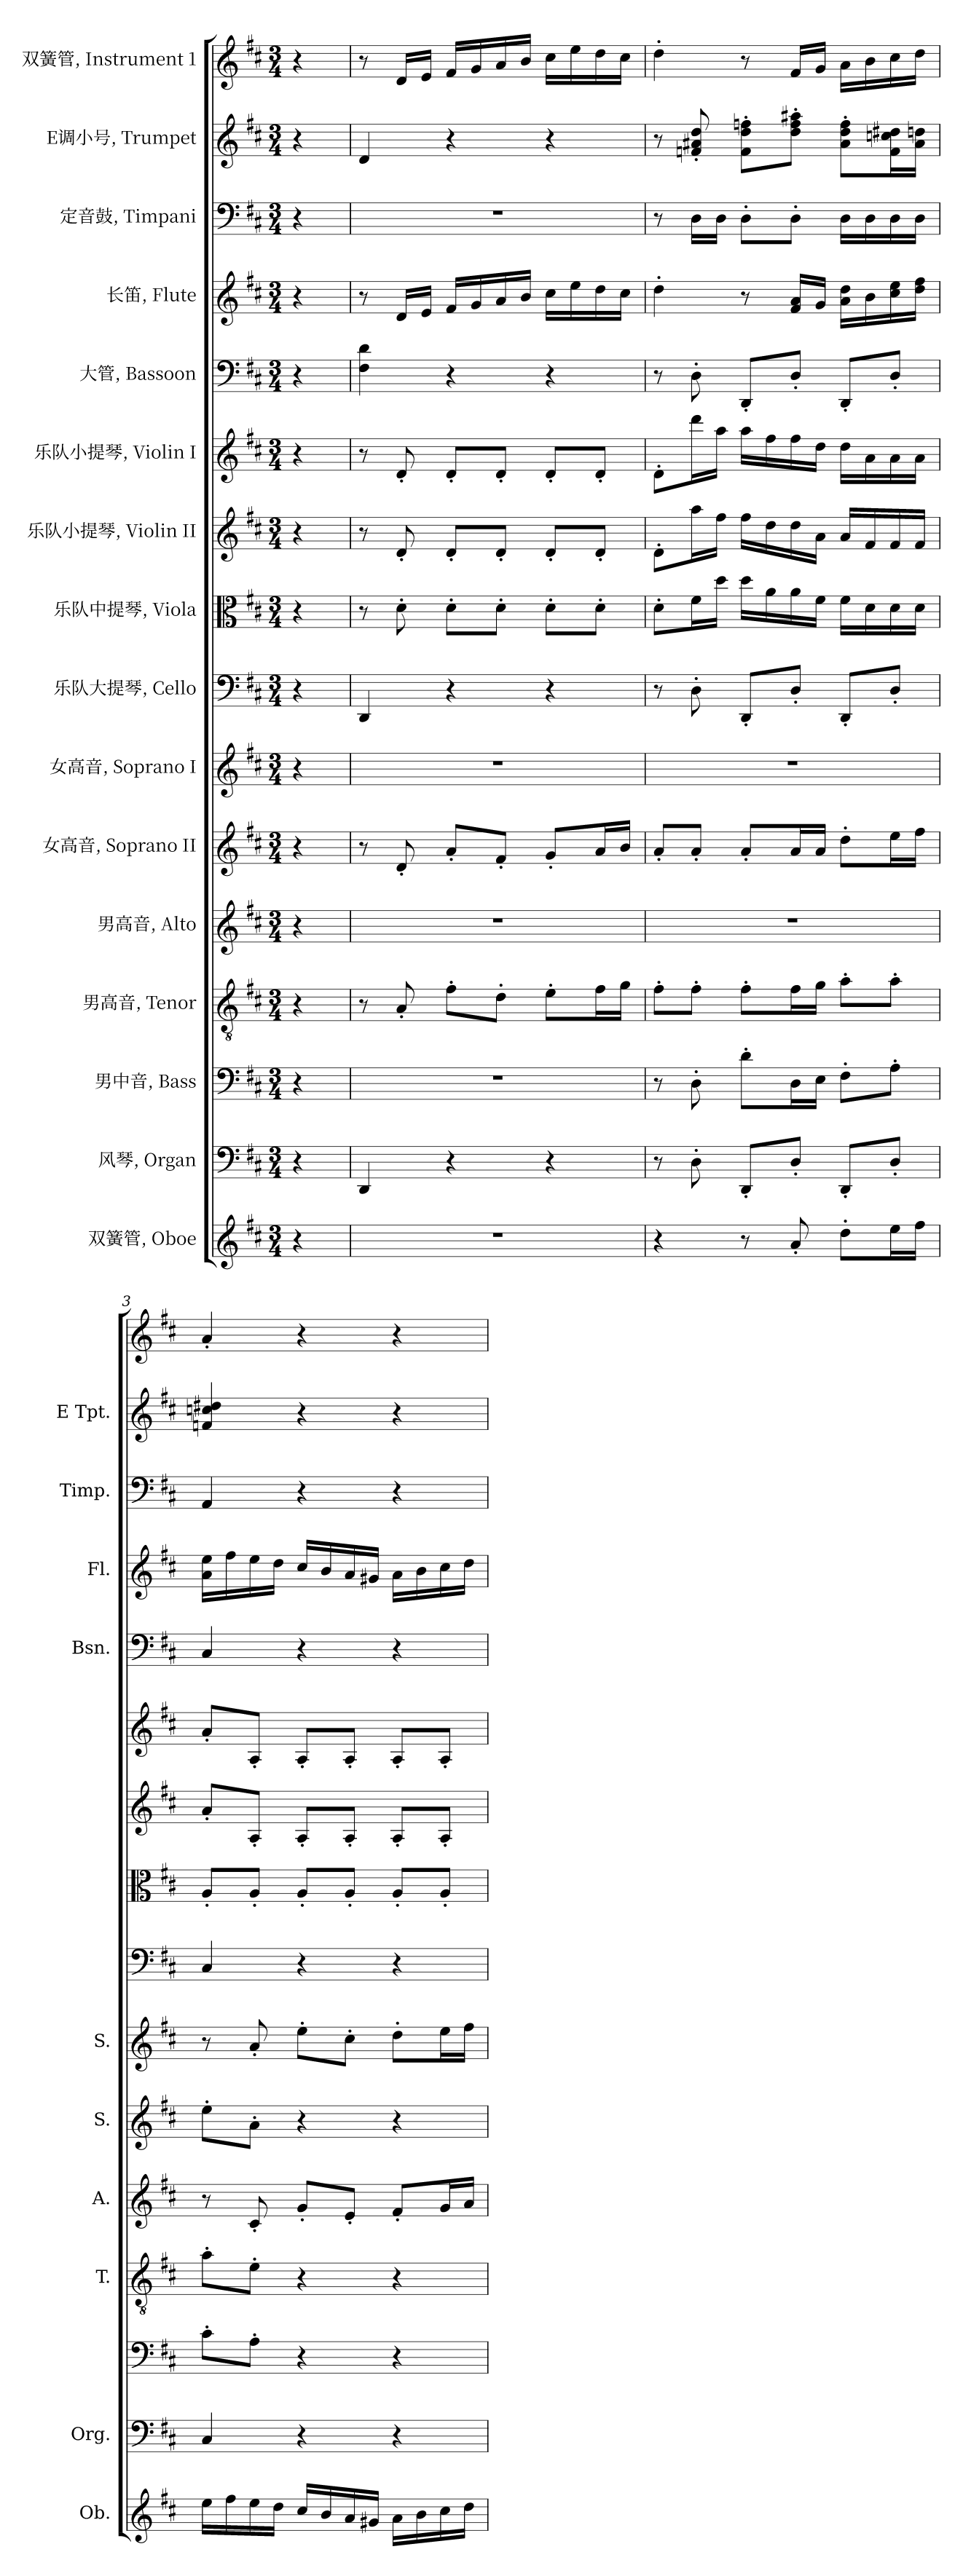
**kern	**kern	**kern	**kern	**kern	**kern	**kern	**kern	**kern	**kern	**kern	**kern	**kern	**kern	**kern	**kern
*part16	*part15	*part14	*part13	*part12	*part11	*part10	*part9	*part8	*part7	*part6	*part5	*part4	*part3	*part2	*part1
*staff16	*staff15	*staff14	*staff13	*staff12	*staff11	*staff10	*staff9	*staff8	*staff7	*staff6	*staff5	*staff4	*staff3	*staff2	*staff1
*I"双簧管, Oboe	*I"风琴, Organ	*I"男中音, Bass	*I"男高音, Tenor	*I"男高音, Alto	*I"女高音, Soprano II	*I"女高音, Soprano I	*I"乐队大提琴, Cello	*I"乐队中提琴, Viola	*I"乐队小提琴, Violin II	*I"乐队小提琴, Violin I	*I"大管, Bassoon	*I"长笛, Flute	*I"定音鼓, Timpani	*I"E调小号, Trumpet	*I"双簧管, Instrument  1
*I'Ob.	*I'Org.	*	*I'T.	*I'A.	*I'S.	*I'S.	*	*	*	*	*I'Bsn.	*I'Fl.	*I'Timp.	*I'E Tpt.	*
*clefG2	*clefF4	*clefF4	*clefGv2	*clefG2	*clefG2	*clefG2	*clefF4	*clefC3	*clefG2	*clefG2	*clefF4	*clefG2	*clefF4	*clefG2	*clefG2
*	*	*	*	*	*	*	*	*	*	*	*	*	*	*ITrd-3c-4	*
*k[f#c#]	*k[f#c#]	*k[f#c#]	*k[f#c#]	*k[f#c#]	*k[f#c#]	*k[f#c#]	*k[f#c#]	*k[f#c#]	*k[f#c#]	*k[f#c#]	*k[f#c#]	*k[f#c#]	*k[f#c#]	*k[b-e-a-d-g-c-]	*k[f#c#]
*M3/4	*M3/4	*M3/4	*M3/4	*M3/4	*M3/4	*M3/4	*M3/4	*M3/4	*M3/4	*M3/4	*M3/4	*M3/4	*M3/4	*M3/4	*M3/4
*MM97	*MM97	*MM97	*MM97	*MM97	*MM97	*MM97	*MM97	*MM97	*MM97	*MM97	*MM97	*MM97	*MM97	*MM97	*MM97
=	=	=	=	=	=	=	=	=	=	=	=	=	=	=	=
4r	4r	4r	4r	4r	4r	4r	4r	4r	4r	4r	4r	4r	4r	4r	4r
=1	=1	=1	=1	=1	=1	=1	=1	=1	=1	=1	=1	=1	=1	=1	=1
*	*	*	*	*	*	*	*	*	*	*	*	*	*	*	*MM108
2.r	4DD/	2.r	8r	2.r	8r	2.r	4DD/	8r	8r	8r	4F#\ 4d\	8r	2.r	4g-/	8r
.	.	.	8A'/	.	8d'/	.	.	8d'\	8d'/	8d'/	.	16d/LL	.	.	16d/LL
.	.	.	.	.	.	.	.	.	.	.	.	16e/JJ	.	.	16e/JJ
.	4r	.	8f#'\L	.	8a'/L	.	4r	8d'\L	8d'/L	8d'/L	4r	16f#/LL	.	4r	16f#/LL
.	.	.	.	.	.	.	.	.	.	.	.	16g/	.	.	16g/
.	.	.	8d'\J	.	8f#'/J	.	.	8d'\J	8d'/J	8d'/J	.	16a/	.	.	16a/
.	.	.	.	.	.	.	.	.	.	.	.	16b/JJ	.	.	16b/JJ
.	4r	.	8e'\L	.	8g'/L	.	4r	8d'\L	8d'/L	8d'/L	4r	16cc#\LL	.	4r	16cc#\LL
.	.	.	.	.	.	.	.	.	.	.	.	16ee\	.	.	16ee\
.	.	.	16f#\L	.	16a/L	.	.	8d'\J	8d'/J	8d'/J	.	16dd\	.	.	16dd\
.	.	.	16g\JJ	.	16b/JJ	.	.	.	.	.	.	16cc#\JJ	.	.	16cc#\JJ
=2	=2	=2	=2	=2	=2	=2	=2	=2	=2	=2	=2	=2	=2	=2	=2
4r	8r	8r	8f#'\L	2.r	8a'/L	2.r	8r	8d'\L	8d'\L	8d'\L	8r	4dd'\	8r	8r	4dd'\
.	8D'\	8D'\	8f#'\J	.	8a'/J	.	8D'\	16f#\L	16aa\L	16ddd\L	8D'\	.	16D\LL	8b--X/' 8ddn/' 8gg-/'	.
.	.	.	.	.	.	.	.	16dd\JJ	16ff#\JJ	16aa\JJ	.	.	16D\JJ	.	.
8r	8DD'/L	8d'\L	8f#'\L	.	8a'/L	.	8DD'/L	16dd\LL	16ff#\LL	16aa\LL	8DD'/L	8r	8D'\L	8b--\' 8gg-\' 8bb--X\'L	8r
.	.	.	.	.	.	.	.	16a\	16dd\	16ff#\	.	.	.	.	.
8a'/	8D'/J	16D\L	16f#\L	.	16a/L	.	8D'/J	16a\	16dd\	16ff#\	8D'/J	16f#/ 16a/LL	8D'\J	8gg-\' 8bb--\' 8dddn\'J	16f#/LL
.	.	16E\JJ	16g\JJ	.	16a/JJ	.	.	16f#\JJ	16a\JJ	16dd\JJ	.	16g/JJ	.	.	16g/JJ
8dd'\L	8DD'/L	8F#'\L	8a'\L	.	8dd'\L	.	8DD'/L	16f#\LL	16a/LL	16dd\LL	8DD'/L	16a\ 16dd\LL	16D\LL	8dd\' 8gg-\' 8bb--\'L	16a\LL
.	.	.	.	.	.	.	.	16d\	16f#/	16a\	.	16b\	16D\	.	16b\
16ee\L	8D'/J	8A'\J	8a'\J	.	16ee\L	.	8D'/J	16d\	16f#/	16a\	8D'/J	16cc#\ 16ee\	16D\	16b--\ 16ff-X\ 16ggn\L	16cc#\
16ff#\JJ	.	.	.	.	16ff#\JJ	.	.	16d\JJ	16f#/JJ	16a\JJ	.	16dd\ 16ff#\JJ	16D\JJ	16dd\ 16gg-X\JJ	16dd\JJ
!!LO:PB:g=z
=3	=3	=3	=3	=3	=3	=3	=3	=3	=3	=3	=3	=3	=3	=3	=3
16ee\LL	4C#/	8c#'\L	8a'\L	8r	8ee'\L	8r	4C#/	8A'/L	8a'/L	8a'/L	4C#/	16a\ 16ee\LL	4AA/	4b--X/ 4ff-X/ 4ggn/	4a'/
16ff#\	.	.	.	.	.	.	.	.	.	.	.	16ff#\	.	.	.
16ee\	.	8A'\J	8e'\J	8c#'/	8a'\J	8a'/	.	8A'/J	8A'/J	8A'/J	.	16ee\	.	.	.
16dd\JJ	.	.	.	.	.	.	.	.	.	.	.	16dd\JJ	.	.	.
16cc#/LL	4r	4r	4r	8g'/L	4r	8ee'\L	4r	8A'/L	8A'/L	8A'/L	4r	16cc#/LL	4r	4r	4r
16b/	.	.	.	.	.	.	.	.	.	.	.	16b/	.	.	.
16a/	.	.	.	8e'/J	.	8cc#'\J	.	8A'/J	8A'/J	8A'/J	.	16a/	.	.	.
16g#X/JJ	.	.	.	.	.	.	.	.	.	.	.	16g#X/JJ	.	.	.
16a\LL	4r	4r	4r	8f#'/L	4r	8dd'\L	4r	8A'/L	8A'/L	8A'/L	4r	16a\LL	4r	4r	4r
16b\	.	.	.	.	.	.	.	.	.	.	.	16b\	.	.	.
16cc#\	.	.	.	16g/L	.	16ee\L	.	8A'/J	8A'/J	8A'/J	.	16cc#\	.	.	.
16dd\JJ	.	.	.	16a/JJ	.	16ff#\JJ	.	.	.	.	.	16dd\JJ	.	.	.
=	=	=	=	=	=	=	=	=	=	=	=	=	=	=	=
*-	*-	*-	*-	*-	*-	*-	*-	*-	*-	*-	*-	*-	*-	*-	*-
